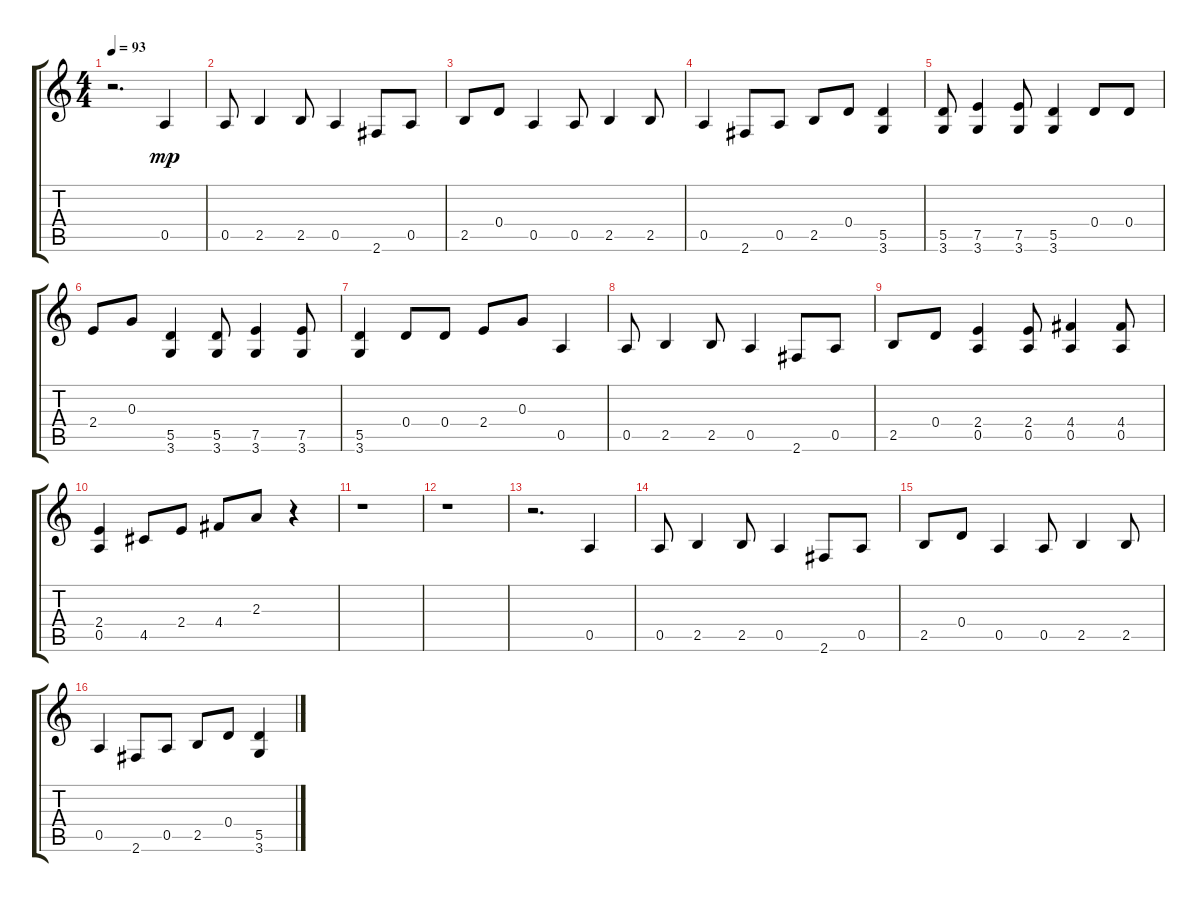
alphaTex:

\track "" {instrument overdrivenguitar}
\staff {score tabs}
\tuning (E4 B3 G3 D3 A2 E2) {hide}
\ts (4 4)
\tempo 93
\clef g2
\ks c
r.2{d dy mp instrument overdrivenguitar} 0.5.4 |
0.5.8 2.5.4 2.5.8 0.5.4 2.6.8 0.5.8 |
2.5.8 0.4.8 0.5.4 0.5.8 2.5.4 2.5.8 |
0.5.4 2.6.8 0.5.8 2.5.8 0.4.8 (5.5 3.6).4 |
(5.5 3.6).8 (7.5 3.6).4 (7.5 3.6).8 (5.5 3.6).4 0.4.8 0.4.8 |
2.4.8 0.3.8 (5.5 3.6).4 (5.5 3.6).8 (7.5 3.6).4 (7.5 3.6).8 |
(5.5 3.6).4 0.4.8 0.4.8 2.4.8 0.3.8 0.5.4 |
0.5.8 2.5.4 2.5.8 0.5.4 2.6.8 0.5.8 |
2.5.8 0.4.8 (2.4 0.5).4 (2.4 0.5).8 (4.4 0.5).4 (4.4 0.5).8 |
(2.4 0.5).4 4.5.8 2.4.8 4.4.8 2.3.8 r.4 |
r.1 |
r.1 |
r.2{d} 0.5.4 |
0.5.8 2.5.4 2.5.8 0.5.4 2.6.8 0.5.8 |
2.5.8 0.4.8 0.5.4 0.5.8 2.5.4 2.5.8 |
0.5.4 2.6.8 0.5.8 2.5.8 0.4.8 (5.5 3.6).4
